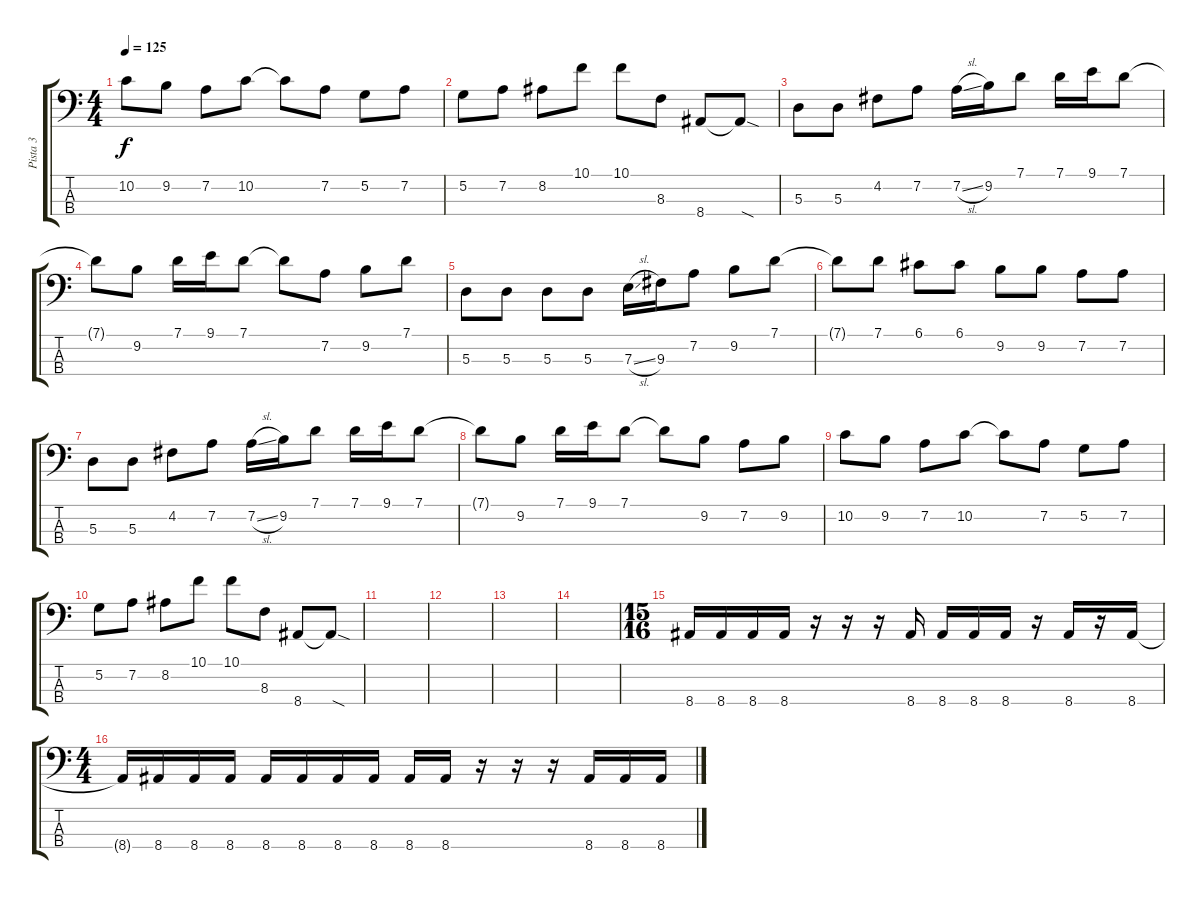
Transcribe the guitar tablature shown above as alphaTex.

\track ("Pista 3" "Pista 3") {instrument electricbassfinger}
\staff {score tabs}
\tuning (G2 D2 A1 D1) {hide}
\ts (4 4)
\tempo 125
\clef f4
\ks c
10.2.8{dy f} 9.2.8 7.2.8 10.2.8 10.2{t}.8 7.2.8 5.2.8 7.2.8 |
5.2.8 7.2.8 8.2.8 10.1.8 10.1.8 8.3.8 8.4.8 8.4{sod t}.8 |
5.3.8 5.3.8 4.2.8 7.2.8 7.2{sl}.16 9.2.16 7.1.8 7.1.16 9.1.16 7.1.8 |
7.1{t}.8 9.2.8 7.1.16 9.1.16 7.1.8 7.1{t}.8 7.2.8 9.2.8 7.1.8 |
5.3.8 5.3.8 5.3.8 5.3.8 7.3{sl}.16 9.3.16 7.2.8 9.2.8 7.1.8 |
7.1{t}.8 7.1.8 6.1.8 6.1.8 9.2.8 9.2.8 7.2.8 7.2.8 |
5.3.8 5.3.8 4.2.8 7.2.8 7.2{sl}.16 9.2.16 7.1.8 7.1.16 9.1.16 7.1.8 |
7.1{t}.8 9.2.8 7.1.16 9.1.16 7.1.8 7.1{t}.8 9.2.8 7.2.8 9.2.8 |
10.2.8 9.2.8 7.2.8 10.2.8 10.2{t}.8 7.2.8 5.2.8 7.2.8 |
5.2.8 7.2.8 8.2.8 10.1.8 10.1.8 8.3.8 8.4.8 8.4{sod t}.8 |
|
|
|
|
\ts (15 16)
8.4.16 8.4.16 8.4.16 8.4.16 r.16 r.16 r.16 8.4.16 8.4.16 8.4.16 8.4.16 r.16 8.4.16 r.16 8.4.16 |
\ts (4 4)
8.4{t}.16 8.4.16 8.4.16 8.4.16 8.4.16 8.4.16 8.4.16 8.4.16 8.4.16 8.4.16 r.16 r.16 r.16 8.4.16 8.4.16 8.4.16
